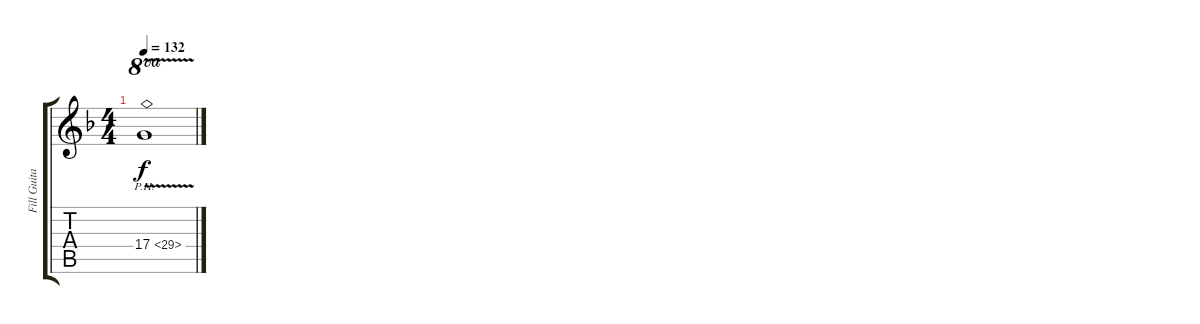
\track ("Fill Guitar" "Fill Guita") {instrument distortionguitar}
\staff {score tabs}
\tuning (E4 B3 G3 D3 A2 E2) {hide}
\ts (4 4)
\tempo 132
\clef g2
\ks f
17.4{ph 12 v}.1{ot 8va dy f}
